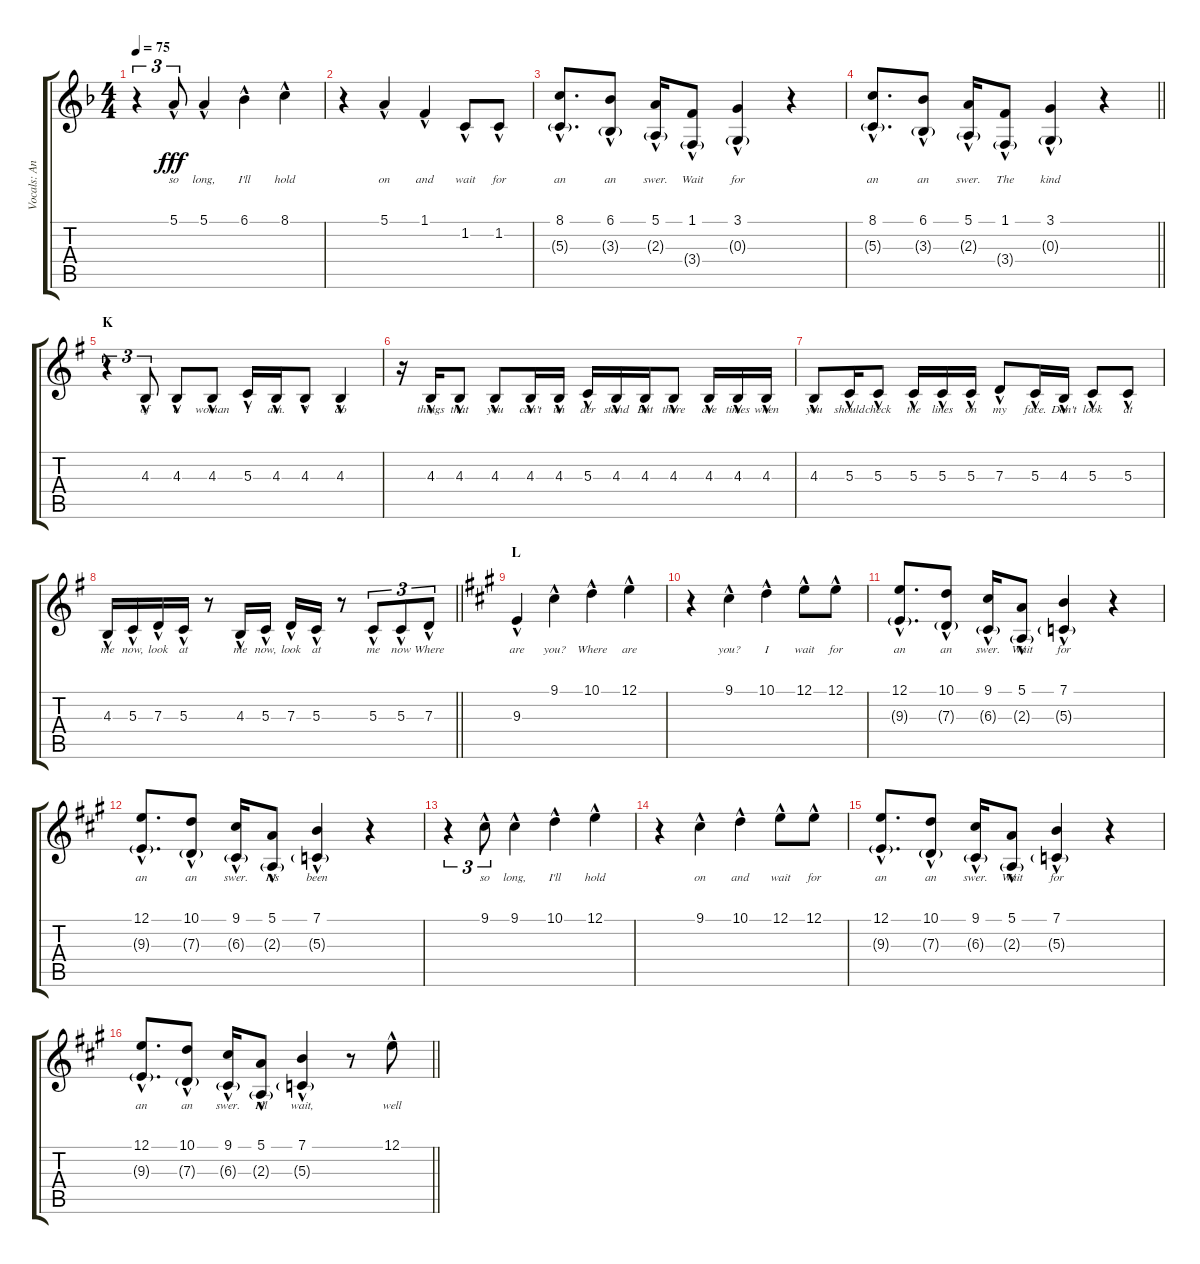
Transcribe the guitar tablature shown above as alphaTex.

\track ("Vocals: Ann" "Vocals: An") {instrument pad1newage}
\staff {score tabs}
\tuning (E4 B3 G3 D3 A2 E2) {hide}
\ts (4 4)
\tempo 75
\clef g2
\ks f
r.4{tu (3 2) dy fff} 5.1{hac}.8{tu (3 2) lyrics (0 "so") lyrics (1 "") lyrics (2 "") lyrics (3 "") lyrics (4 "")} 5.1{hac}.4{lyrics (0 "long,") lyrics (1 "") lyrics (2 "") lyrics (3 "") lyrics (4 "")} 6.1{hac}.4{lyrics (0 "I'll") lyrics (1 "") lyrics (2 "") lyrics (3 "") lyrics (4 "")} 8.1{hac}.4{lyrics (0 "hold") lyrics (1 "") lyrics (2 "") lyrics (3 "") lyrics (4 "")} |
r.4 5.1{hac}.4{lyrics (0 "on") lyrics (1 "") lyrics (2 "") lyrics (3 "") lyrics (4 "")} 1.1{hac}.4{lyrics (0 "and") lyrics (1 "") lyrics (2 "") lyrics (3 "") lyrics (4 "")} 1.2{hac}.8{lyrics (0 "wait") lyrics (1 "") lyrics (2 "") lyrics (3 "") lyrics (4 "")} 1.2{hac}.8{lyrics (0 "for") lyrics (1 "") lyrics (2 "") lyrics (3 "") lyrics (4 "")} |
(8.1{hac} 5.3{g}).8{d lyrics (0 "an") lyrics (1 "") lyrics (2 "") lyrics (3 "") lyrics (4 "")} (6.1{hac} 3.3{g}).8{lyrics (0 "an") lyrics (1 "") lyrics (2 "") lyrics (3 "") lyrics (4 "")} (5.1{hac} 2.3{g}).16{lyrics (0 "swer.") lyrics (1 "") lyrics (2 "") lyrics (3 "") lyrics (4 "")} (1.1{hac} 3.4{g}).8{lyrics (0 "Wait") lyrics (1 "") lyrics (2 "") lyrics (3 "") lyrics (4 "")} (3.1{hac} 0.3{g}).4{lyrics (0 "for") lyrics (1 "") lyrics (2 "") lyrics (3 "") lyrics (4 "")} r.4 |
\barLineRight lightlight
(8.1{hac} 5.3{g}).8{d lyrics (0 "an") lyrics (1 "") lyrics (2 "") lyrics (3 "") lyrics (4 "")} (6.1{hac} 3.3{g}).8{lyrics (0 "an") lyrics (1 "") lyrics (2 "") lyrics (3 "") lyrics (4 "")} (5.1{hac} 2.3{g}).16{lyrics (0 "swer.") lyrics (1 "") lyrics (2 "") lyrics (3 "") lyrics (4 "")} (1.1{hac} 3.4{g}).8{lyrics (0 "The") lyrics (1 "") lyrics (2 "") lyrics (3 "") lyrics (4 "")} (3.1{hac} 0.3{g}).4{lyrics (0 "kind") lyrics (1 "") lyrics (2 "") lyrics (3 "") lyrics (4 "")} r.4 |
\section ("" "K")
\ks g
r.4{tu (3 2)} 4.3{hac}.8{tu (3 2) lyrics (0 "of") lyrics (1 "") lyrics (2 "") lyrics (3 "") lyrics (4 "")} 4.3{hac}.8{lyrics (0 "a") lyrics (1 "") lyrics (2 "") lyrics (3 "") lyrics (4 "")} 4.3{hac}.8{lyrics (0 "woman") lyrics (1 "") lyrics (2 "") lyrics (3 "") lyrics (4 "")} 5.3{hac}.16{lyrics (0 "I") lyrics (1 "") lyrics (2 "") lyrics (3 "") lyrics (4 "")} 4.3{hac}.16{lyrics (0 "am.") lyrics (1 "") lyrics (2 "") lyrics (3 "") lyrics (4 "")} 4.3{hac}.8{lyrics (0 "I") lyrics (1 "") lyrics (2 "") lyrics (3 "") lyrics (4 "")} 4.3{hac}.4{lyrics (0 "do") lyrics (1 "") lyrics (2 "") lyrics (3 "") lyrics (4 "")} |
r.16 4.3{hac}.16{lyrics (0 "things") lyrics (1 "") lyrics (2 "") lyrics (3 "") lyrics (4 "")} 4.3{hac}.8{lyrics (0 "that") lyrics (1 "") lyrics (2 "") lyrics (3 "") lyrics (4 "")} 4.3{hac}.8{lyrics (0 "you") lyrics (1 "") lyrics (2 "") lyrics (3 "") lyrics (4 "")} 4.3{hac}.16{lyrics (0 "can't") lyrics (1 "") lyrics (2 "") lyrics (3 "") lyrics (4 "")} 4.3{hac}.16{lyrics (0 "un") lyrics (1 "") lyrics (2 "") lyrics (3 "") lyrics (4 "")} 5.3{hac}.16{lyrics (0 "der") lyrics (1 "") lyrics (2 "") lyrics (3 "") lyrics (4 "")} 4.3{hac}.16{lyrics (0 "stand") lyrics (1 "") lyrics (2 "") lyrics (3 "") lyrics (4 "")} 4.3{hac}.16{lyrics (0 "But") lyrics (1 "") lyrics (2 "") lyrics (3 "") lyrics (4 "")} 4.3{hac}.8{lyrics (0 "there") lyrics (1 "") lyrics (2 "") lyrics (3 "") lyrics (4 "")} 4.3{hac}.16{lyrics (0 "are") lyrics (1 "") lyrics (2 "") lyrics (3 "") lyrics (4 "")} 4.3{hac}.16{lyrics (0 "times") lyrics (1 "") lyrics (2 "") lyrics (3 "") lyrics (4 "")} 4.3{hac}.16{lyrics (0 "when") lyrics (1 "") lyrics (2 "") lyrics (3 "") lyrics (4 "")} |
4.3{hac}.8{lyrics (0 "you") lyrics (1 "") lyrics (2 "") lyrics (3 "") lyrics (4 "")} 5.3{hac}.16{lyrics (0 "should") lyrics (1 "") lyrics (2 "") lyrics (3 "") lyrics (4 "")} 5.3{hac}.8{lyrics (0 "check") lyrics (1 "") lyrics (2 "") lyrics (3 "") lyrics (4 "")} 5.3{hac}.16{lyrics (0 "the") lyrics (1 "") lyrics (2 "") lyrics (3 "") lyrics (4 "")} 5.3{hac}.16{lyrics (0 "lines") lyrics (1 "") lyrics (2 "") lyrics (3 "") lyrics (4 "")} 5.3{hac}.16{lyrics (0 "on") lyrics (1 "") lyrics (2 "") lyrics (3 "") lyrics (4 "")} 7.3{hac}.8{lyrics (0 "my") lyrics (1 "") lyrics (2 "") lyrics (3 "") lyrics (4 "")} 5.3{hac}.16{lyrics (0 "face.") lyrics (1 "") lyrics (2 "") lyrics (3 "") lyrics (4 "")} 4.3{hac}.16{lyrics (0 "Don't") lyrics (1 "") lyrics (2 "") lyrics (3 "") lyrics (4 "")} 5.3{hac}.8{lyrics (0 "look") lyrics (1 "") lyrics (2 "") lyrics (3 "") lyrics (4 "")} 5.3{hac}.8{lyrics (0 "at") lyrics (1 "") lyrics (2 "") lyrics (3 "") lyrics (4 "")} |
\barLineRight lightlight
4.3{hac}.16{lyrics (0 "me") lyrics (1 "") lyrics (2 "") lyrics (3 "") lyrics (4 "")} 5.3{hac}.16{lyrics (0 "now,") lyrics (1 "") lyrics (2 "") lyrics (3 "") lyrics (4 "")} 7.3{hac}.16{lyrics (0 "look") lyrics (1 "") lyrics (2 "") lyrics (3 "") lyrics (4 "")} 5.3{hac}.16{lyrics (0 "at") lyrics (1 "") lyrics (2 "") lyrics (3 "") lyrics (4 "")} r.8 4.3{hac}.16{lyrics (0 "me") lyrics (1 "") lyrics (2 "") lyrics (3 "") lyrics (4 "")} 5.3{hac}.16{lyrics (0 "now,") lyrics (1 "") lyrics (2 "") lyrics (3 "") lyrics (4 "")} 7.3{hac}.16{lyrics (0 "look") lyrics (1 "") lyrics (2 "") lyrics (3 "") lyrics (4 "")} 5.3{hac}.16{lyrics (0 "at") lyrics (1 "") lyrics (2 "") lyrics (3 "") lyrics (4 "")} r.8 5.3{hac}.8{tu (3 2) lyrics (0 "me") lyrics (1 "") lyrics (2 "") lyrics (3 "") lyrics (4 "")} 5.3{hac}.8{tu (3 2) lyrics (0 "now") lyrics (1 "") lyrics (2 "") lyrics (3 "") lyrics (4 "")} 7.3{hac}.8{tu (3 2) lyrics (0 "Where") lyrics (1 "") lyrics (2 "") lyrics (3 "") lyrics (4 "")} |
\section ("" "L")
\ks a
9.3{hac}.4{lyrics (0 "are") lyrics (1 "") lyrics (2 "") lyrics (3 "") lyrics (4 "")} 9.1{hac}.4{lyrics (0 "you?") lyrics (1 "") lyrics (2 "") lyrics (3 "") lyrics (4 "")} 10.1{hac}.4{lyrics (0 "Where") lyrics (1 "") lyrics (2 "") lyrics (3 "") lyrics (4 "")} 12.1{hac}.4{lyrics (0 "are") lyrics (1 "") lyrics (2 "") lyrics (3 "") lyrics (4 "")} |
r.4 9.1{hac}.4{lyrics (0 "you?") lyrics (1 "") lyrics (2 "") lyrics (3 "") lyrics (4 "")} 10.1{hac}.4{lyrics (0 "I") lyrics (1 "") lyrics (2 "") lyrics (3 "") lyrics (4 "")} 12.1{hac}.8{lyrics (0 "wait") lyrics (1 "") lyrics (2 "") lyrics (3 "") lyrics (4 "")} 12.1{hac}.8{lyrics (0 "for") lyrics (1 "") lyrics (2 "") lyrics (3 "") lyrics (4 "")} |
(12.1{hac} 9.3{g}).8{d lyrics (0 "an") lyrics (1 "") lyrics (2 "") lyrics (3 "") lyrics (4 "")} (10.1{hac} 7.3{g}).8{lyrics (0 "an") lyrics (1 "") lyrics (2 "") lyrics (3 "") lyrics (4 "")} (9.1{hac} 6.3{g}).16{lyrics (0 "swer.") lyrics (1 "") lyrics (2 "") lyrics (3 "") lyrics (4 "")} (5.1{hac} 2.3{g}).8{lyrics (0 "Wait") lyrics (1 "") lyrics (2 "") lyrics (3 "") lyrics (4 "")} (7.1{hac} 5.3{g}).4{lyrics (0 "for") lyrics (1 "") lyrics (2 "") lyrics (3 "") lyrics (4 "")} r.4 |
(12.1{hac} 9.3{g}).8{d lyrics (0 "an") lyrics (1 "") lyrics (2 "") lyrics (3 "") lyrics (4 "")} (10.1{hac} 7.3{g}).8{lyrics (0 "an") lyrics (1 "") lyrics (2 "") lyrics (3 "") lyrics (4 "")} (9.1{hac} 6.3{g}).16{lyrics (0 "swer.") lyrics (1 "") lyrics (2 "") lyrics (3 "") lyrics (4 "")} (5.1{hac} 2.3{g}).8{lyrics (0 "It's") lyrics (1 "") lyrics (2 "") lyrics (3 "") lyrics (4 "")} (7.1{hac} 5.3{g}).4{lyrics (0 "been") lyrics (1 "") lyrics (2 "") lyrics (3 "") lyrics (4 "")} r.4 |
r.4{tu (3 2)} 9.1{hac}.8{tu (3 2) lyrics (0 "so") lyrics (1 "") lyrics (2 "") lyrics (3 "") lyrics (4 "")} 9.1{hac}.4{lyrics (0 "long,") lyrics (1 "") lyrics (2 "") lyrics (3 "") lyrics (4 "")} 10.1{hac}.4{lyrics (0 "I'll") lyrics (1 "") lyrics (2 "") lyrics (3 "") lyrics (4 "")} 12.1{hac}.4{lyrics (0 "hold") lyrics (1 "") lyrics (2 "") lyrics (3 "") lyrics (4 "")} |
r.4 9.1{hac}.4{lyrics (0 "on") lyrics (1 "") lyrics (2 "") lyrics (3 "") lyrics (4 "")} 10.1{hac}.4{lyrics (0 "and") lyrics (1 "") lyrics (2 "") lyrics (3 "") lyrics (4 "")} 12.1{hac}.8{lyrics (0 "wait") lyrics (1 "") lyrics (2 "") lyrics (3 "") lyrics (4 "")} 12.1{hac}.8{lyrics (0 "for") lyrics (1 "") lyrics (2 "") lyrics (3 "") lyrics (4 "")} |
(12.1{hac} 9.3{g}).8{d lyrics (0 "an") lyrics (1 "") lyrics (2 "") lyrics (3 "") lyrics (4 "")} (10.1{hac} 7.3{g}).8{lyrics (0 "an") lyrics (1 "") lyrics (2 "") lyrics (3 "") lyrics (4 "")} (9.1{hac} 6.3{g}).16{lyrics (0 "swer.") lyrics (1 "") lyrics (2 "") lyrics (3 "") lyrics (4 "")} (5.1{hac} 2.3{g}).8{lyrics (0 "Wait") lyrics (1 "") lyrics (2 "") lyrics (3 "") lyrics (4 "")} (7.1{hac} 5.3{g}).4{lyrics (0 "for") lyrics (1 "") lyrics (2 "") lyrics (3 "") lyrics (4 "")} r.4 |
\barLineRight lightlight
(12.1{hac} 9.3{g}).8{d lyrics (0 "an") lyrics (1 "") lyrics (2 "") lyrics (3 "") lyrics (4 "")} (10.1{hac} 7.3{g}).8{lyrics (0 "an") lyrics (1 "") lyrics (2 "") lyrics (3 "") lyrics (4 "")} (9.1{hac} 6.3{g}).16{lyrics (0 "swer.") lyrics (1 "") lyrics (2 "") lyrics (3 "") lyrics (4 "")} (5.1{hac} 2.3{g}).8{lyrics (0 "I'll") lyrics (1 "") lyrics (2 "") lyrics (3 "") lyrics (4 "")} (7.1{hac} 5.3{g}).4{lyrics (0 "wait,") lyrics (1 "") lyrics (2 "") lyrics (3 "") lyrics (4 "")} r.8 12.1{hac}.8{lyrics (0 "well") lyrics (1 "") lyrics (2 "") lyrics (3 "") lyrics (4 "")}
